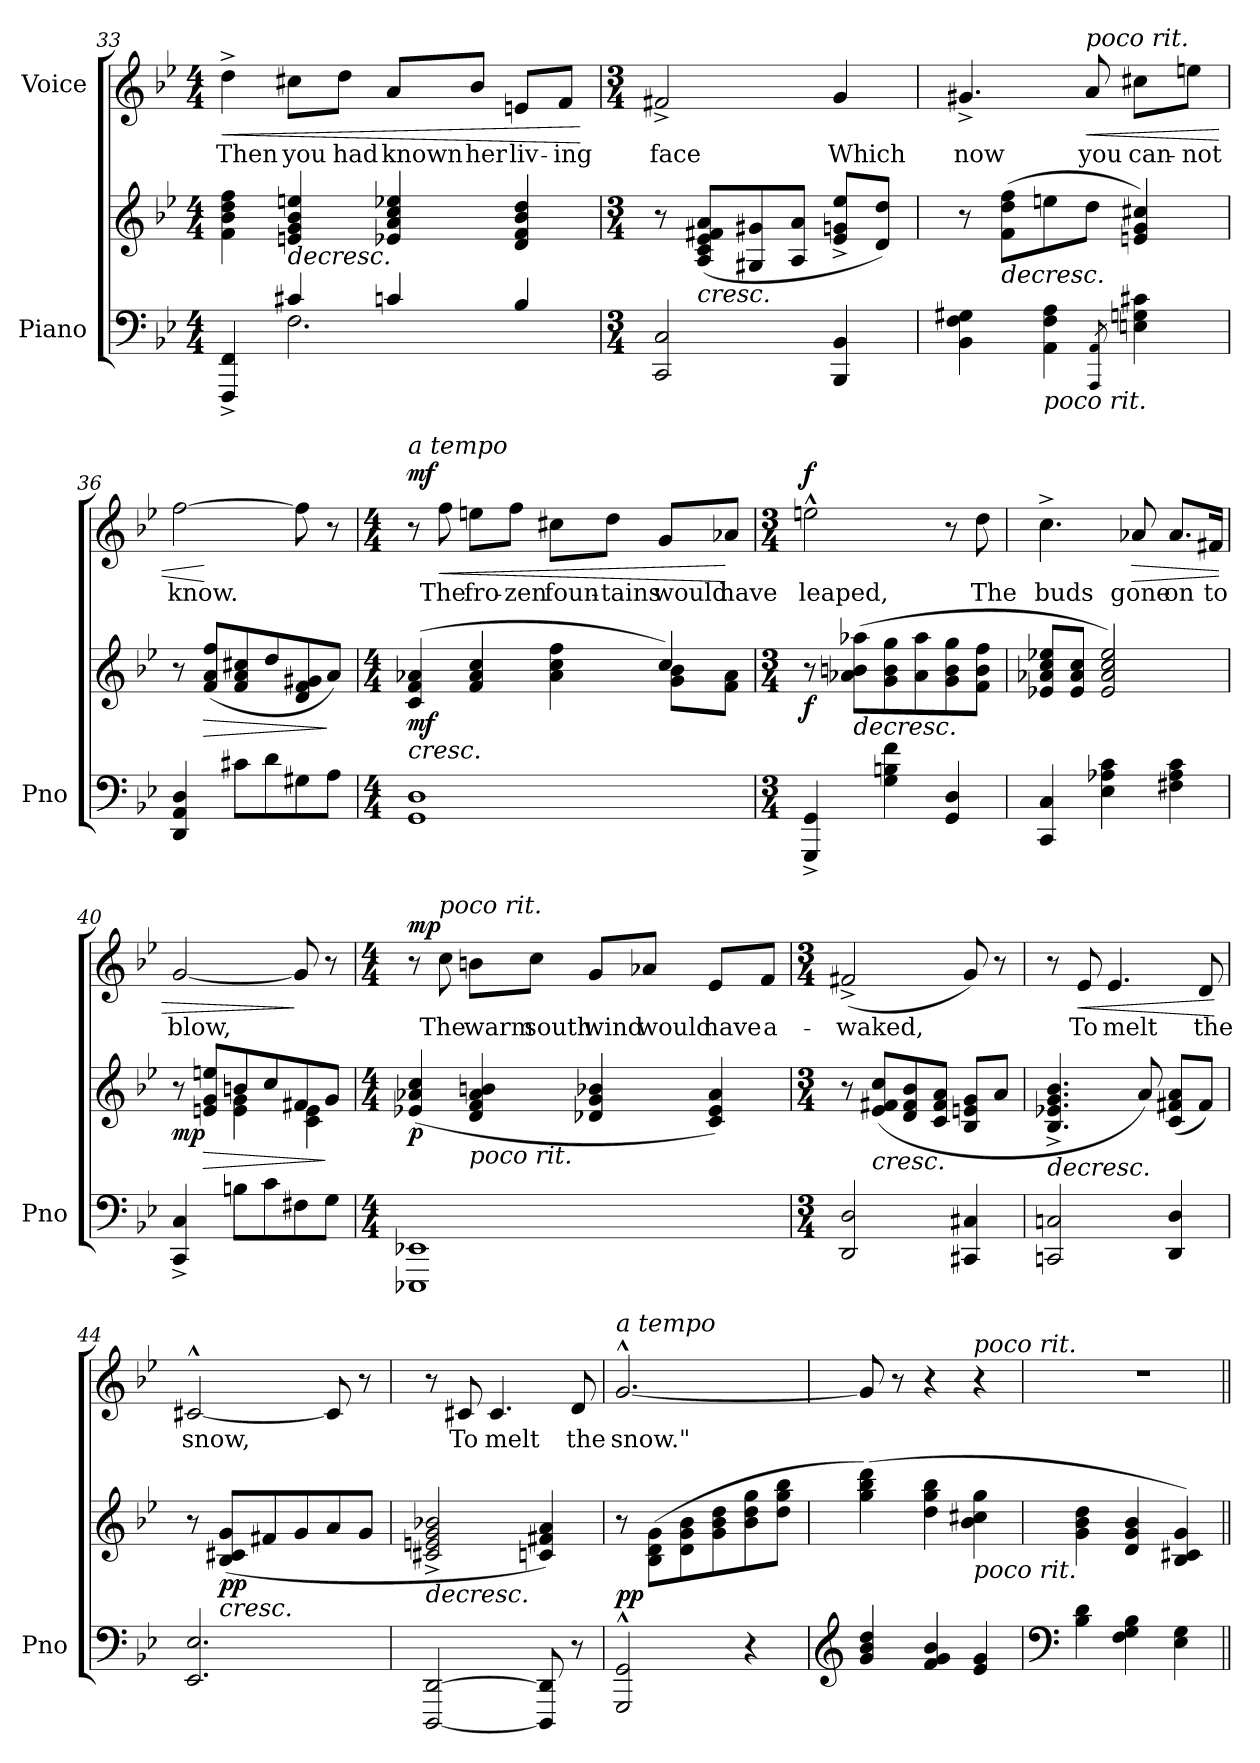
**kern	**kern	**dynam	**kern	**text	**dynam
*part2	*part2	*part2	*part1	*part1	*part1
*staff3	*staff2	*staff2/3	*staff1	*staff1	*staff1
*I"Piano	*	*	*I"Voice	*	*
*I'Pno	*	*	*	*	*
*clefF4	*clefG2	*	*clefG2	*	*
*k[b-e-]	*k[b-e-]	*	*k[b-e-]	*	*
*M4/4	*M4/4	*	*M4/4	*	*
=33	=33	=33	=33	=33	=33
*^	*	*	*	*	*
!	!	!	!	!	!LO:LY:b	!LO:HP:b
4FFF/^ 4FF/^	4ryy	4f\ 4b-\ 4dd\ 4ff\	.	4dd^\	Then	<
!	!	!	!LO:HP:b	!	!LO:LY:b	!
4c#X/	2.F\	4en/ 4g/ 4b-/ 4een/	>	8cc#X\L	you	.
!	!	!	!	!	!LO:LY:b	!
.	.	.	.	8dd\J	had	.
!	!	!	!	!	!LO:LY:b	!
4cn/	.	4e-X/ 4a/ 4cc/ 4ee-X/	.	8a/L	known	.
!	!	!	!	!	!LO:LY:b	!
.	.	.	.	8b-/J	her	.
!	!	!	!	!	!LO:LY:b	!
4B-/	.	4d/ 4f/ 4b-/ 4dd/	.	8en/L	liv-	.
!	!	!	!	!	!LO:LY:b	!
.	.	.	.	8f/J	-ing	.
*v	*v	*	*	*	*	*
.	.	.	.	.	[
!!LO:LB:g=z
=34	=34	=34	=34	=34	=34
*M3/4	*M3/4	*	*M3/4	*	*
!	!	!	!	!LO:LY:b	!
2CC/ 2C/	8r	.	2f#X^>/	face	.
!	!	!LO:HP:b	!	!	!
.	(8A/ 8c/ 8e-/ 8f#X/ 8a/L	<	.	.	.
.	8G#X/ 8g#X/	.	.	.	.
.	8A/ 8a/J	.	.	.	.
!	!	!	!	!LO:LY:b	!
4BBB-/ 4BB-/	8e-/^ 8gn/^ 8ee-/^L	.	4g/	Which	.
.	8d/ 8dd/J)	]	.	.	.
=35	=35	=35	=35	=35	=35
!	!	!	!	!LO:LY:b	!
4BB-\ 4F\ 4G#X\	8r	.	4.g#X^>/	now	.
!	!	!LO:HP:b	!	!	!
.	(8f\ 8dd\ 8ff\L	>	.	.	.
!LO:TX:b:i:t=poco rit.	!	!	!	!	!
4AA\ 4F\ 4A\	8een\	.	.	.	.
!	!	!	!LO:TX:a:i:t=poco rit.	!	!
!	!	!	!	!LO:LY:b	!LO:HP:b
.	8dd\J	.	8a/	you	<
8qAAA/ 8qAA/	.	.	.	.	.
!	!	!	!	!LO:LY:b	!
4En\ 4Gn\ 4c#X\	4en/ 4g/ 4cc#X/)	[	8cc#X\L	can-	.
!	!	!	!	!LO:LY:b	!
.	.	.	8een\J	-not	.
=36	=36	=36	=36	=36	=36
!	!	!	!	!LO:LY:b	!
*	*	*	*^	*	*
4DD/ 4AA/ 4D/	8r	.	[2ff\	8ryy	know.	.
!	!	!LO:HP:b	!	!	!	!
.	(8f/ 8a/ 8ff/L	>	.	8ryy	.	[
8c#X\L	8f/ 8a/ 8cc#X/	.	.	2ryy	.	.
8d\	8dd/	.	.	.	.	.
8G#X\	8d/ 8f/ 8g#X/	.	8ff\]	.	.	.
8A\J	8a/J)	]	8r	.	.	.
*	*	*	*v	*v	*	*
!!LO:PB:g=z
=37	=37	=37	=37	=37	=37
*M4/4	*M4/4	*	*M4/4	*	*
!	!	!	!LO:TX:a:i:t=a tempo	!	!
!	!LO:TX:b:i:t=a tempo	!	!	!	!
!	!	!LO:HP:b	!	!	!
*	*^	*	*	*	*
!	!	!	!LO:DY:n=1:b	!	!	!LO:DY:a
1GG 1D	(4c/ 4f/ 4a-X/	2.ryy	< mf	8r	.	mf
!	!	!	!	!	!LO:LY:b	!LO:HP:b
.	.	.	.	8ff\	The	<
!	!	!	!	!	!LO:LY:b	!
.	4f/ 4a-/ 4cc/	.	.	8een\L	fro-	.
!	!	!	!	!	!LO:LY:b	!
.	.	.	.	8ff\J	-zen	.
!	!	!	!	!	!LO:LY:b	!
.	4a-\ 4cc\ 4ff\	.	.	8cc#X\L	foun-	.
!	!	!	!	!	!LO:LY:b	!
.	.	.	.	8dd\J	-tains	.
!	!	!	!	!	!LO:LY:b	!
.	4cc/)	8g\ 8b-\L	.	8g/L	would	.
!	!	!	!	!	!LO:LY:b	!
.	.	8f\ 8a-\J	]	8a-X/J	have	[
*	*v	*v	*	*	*	*
=38	=38	=38	=38	=38	=38
*M3/4	*M3/4	*	*M3/4	*	*
*	*^	*	*	*	*
!	!	!	!LO:DY:b	!	!LO:LY:b	!LO:DY:a
*	*v	*v	*	*	*	*
4GGG/^> 4GG/^>	8r	f	2een^^\	leaped,	f
!	!	!LO:HP:b	!	!	!
.	(8a-X\ 8bn\ 8aa-X\L	>	.	.	.
4G\ 4Bn\ 4f\	8g\ 8b\ 8gg\	.	.	.	.
.	8a-\ 8aa-\	.	.	.	.
4GG/ 4D/	8g\ 8b\ 8gg\	.	8r	.	.
!	!	!	!	!LO:LY:b	!
.	8f\ 8b\ 8ff\J	.	8dd\	The	.
=39	=39	=39	=39	=39	=39
!	!	!	!	!LO:LY:b	!
4CC/ 4C/	8e-X/ 8a-X/ 8cc/ 8ee-X/L	.	4.cc^\	buds	.
.	8e-/ 8a-/ 8cc/J	.	.	.	.
4E-\ 4A-X\ 4c\	2e-/ 2a-/ 2cc/ 2ee-/)	[	.	.	.
!	!	!	!	!LO:LY:b	!LO:HP:b
.	.	.	8a-X/	gone	>
!	!	!	!	!LO:LY:b	!
4F#X\ 4A-\ 4c\	.	.	8.a-/L	on	.
!	!	!	!	!LO:LY:b	!
.	.	.	16f#X/Jk	to	.
!!LO:LB:g=z
=40	=40	=40	=40	=40	=40
*	*^	*	*	*	*
!	!	!	!LO:DY:b	!	!LO:LY:b	!
4CC/^> 4C/^>	8r	4ryy	mp	[2g/	blow,	.
!	!	!	!LO:HP:b	!	!	!
.	8en/ 8g/ 8een/L	.	>	.	.	.
8Bn\L	8bn/	4e\ 4g\	.	.	.	.
8c\	8cc/	.	.	.	.	.
8F#X\	8f#X/	4c\ 4e\	.	8g/]	.	]
8G\J	8g/J	.	]	8r	.	.
*	*v	*v	*	*	*	*
=41	=41	=41	=41	=41	=41
*M4/4	*M4/4	*	*M4/4	*	*
!	!	!LO:DY:b	!	!	!LO:DY:a
1EEE-X 1EE-X	(4e-X/ 4a-X/ 4cc/	p	8r	.	mp
!	!	!	!LO:TX:a:i:t=poco rit.	!	!
!	!	!	!	!LO:LY:b	!
.	.	.	8cc\	The	.
!	!LO:TX:b:i:t=poco rit.	!	!	!	!
!	!	!	!	!LO:LY:b	!
.	4d/ 4f/ 4a-/ 4bn/	.	8bn\L	warm	.
!	!	!	!	!LO:LY:b	!
.	.	.	8cc\J	south	.
!	!	!	!	!LO:LY:b	!
.	4d-X/ 4g/ 4b-X/	.	8g/L	wind	.
!	!	!	!	!LO:LY:b	!
.	.	.	8a-X/J	would	.
!	!	!	!	!LO:LY:b	!
.	4c/ 4e-/ 4a-/)	.	8e-/L	have	.
!	!	!	!	!LO:LY:b	!
.	.	.	8f/J	a-	.
=42	=42	=42	=42	=42	=42
*M3/4	*M3/4	*	*M3/4	*	*
!	!	!	!	!LO:LY:b	!
2DD/ 2D/	8r	.	(2f#X^>/	-waked,	.
!	!	!LO:HP:b	!	!	!
.	(<8e-/ 8f#X/ 8cc/L	<	.	.	.
.	8d/ 8f#/ 8b-/	.	.	.	.
.	8c/ 8f#/ 8a/J	.	.	.	.
4CC#X/ 4C#X/	8B-/ 8en/ 8g/L	.	8g/)	.	.
.	8a/J	.	8r	.	.
.	.	]	.	.	.
!!LO:LB:g=z
=43	=43	=43	=43	=43	=43
!	!	!LO:HP:b	!	!	!
2CCn/ 2Cn/	4.B-/^> 4.e-X/^> 4.g/^> 4.b-/^>	>	8r	.	.
!	!	!	!	!LO:LY:b	!LO:HP:b
.	.	.	8e-/	To	<
!	!	!	!	!LO:LY:b	!
.	.	.	4.e-/	melt	.
.	8a/)	.	.	.	.
4DD/ 4D/	(8c/ 8f#X/ 8a/L	[	.	.	.
!	!	!	!	!LO:LY:b	!
.	8f#/J)	.	8d/	the	.
.	.	.	.	.	[
=44	=44	=44	=44	=44	=44
!	!	!	!	!LO:LY:b	!
2.EE-/ 2.E-/	8r	.	[2c#X^^/	snow,	.
!	!	!LO:HP:b	!	!	!
!	!	!LO:DY:n=1:b	!	!	!
.	(8B-/ 8c#X/ 8g/L	< pp	.	.	.
.	8f#X/	.	.	.	.
.	8g/	.	.	.	.
.	8a/	.	8c#/]	.	.
.	8g/J	.	8r	.	.
.	.	]	.	.	.
=45	=45	=45	=45	=45	=45
!	!	!LO:HP:b	!	!	!
[2DDD/ [2DD/	2c#X/^ 2en/^ 2g/^ 2b-X/^	>	8r	.	.
!	!	!	!	!LO:LY:b	!
.	.	.	8c#X/	To	.
!	!	!	!	!LO:LY:b	!
.	.	.	4.c#/	melt	.
8DDD/] 8DD/]	4cn/ 4f#X/ 4a/)	[	.	.	.
!	!	!	!	!LO:LY:b	!
8r	.	.	8d/	the	.
=46	=46	=46	=46	=46	=46
!	!	!	!LO:TX:a:i:t=a tempo	!	!
!	!	!LO:DY:b	!	!LO:LY:b	!
2GGG/^^ 2GG/^^	8r	pp	[2.g^^/	snow."	.
.	(8B-\ 8d\ 8g\L	.	.	.	.
.	8d\ 8g\ 8b-\	.	.	.	.
.	8g\ 8b-\ 8dd\	.	.	.	.
4r	8b-\ 8dd\ 8gg\	.	.	.	.
.	8dd\ 8gg\ 8bb-\J	.	.	.	.
.	.	]	.	.	.
!!LO:LB:g=z
=47	=47	=47	=47	=47	=47
*clefG2	*	*	*	*	*
4g/ 4b-/ 4dd/	(4gg\ 4bb-\ 4ddd\)	.	8g/]	.	.
.	.	.	8r	.	.
4f/ 4g/ 4b-/	4dd\ 4gg\ 4bb-\	.	4r	.	.
!	!	!	!LO:TX:a:i:t=poco rit.	!	!
!	!LO:TX:b:i:t=poco rit.	!	!	!	!
4e-/ 4g/	4b-\ 4cc#X\ 4gg\	.	4r	.	.
=48	=48	=48	=48	=48	=48
*clefF4	*	*	*	*	*
4B-\ 4d\	4g\ 4b-\ 4dd\	.	2.r	.	.
4F\ 4G\ 4B-\	4d/ 4g/ 4b-/	.	.	.	.
4E-\ 4G\	4B-/ 4c#X/ 4g/)	.	.	.	.
=||	=||	=||	=||	=||	=||
*-	*-	*-	*-	*-	*-
